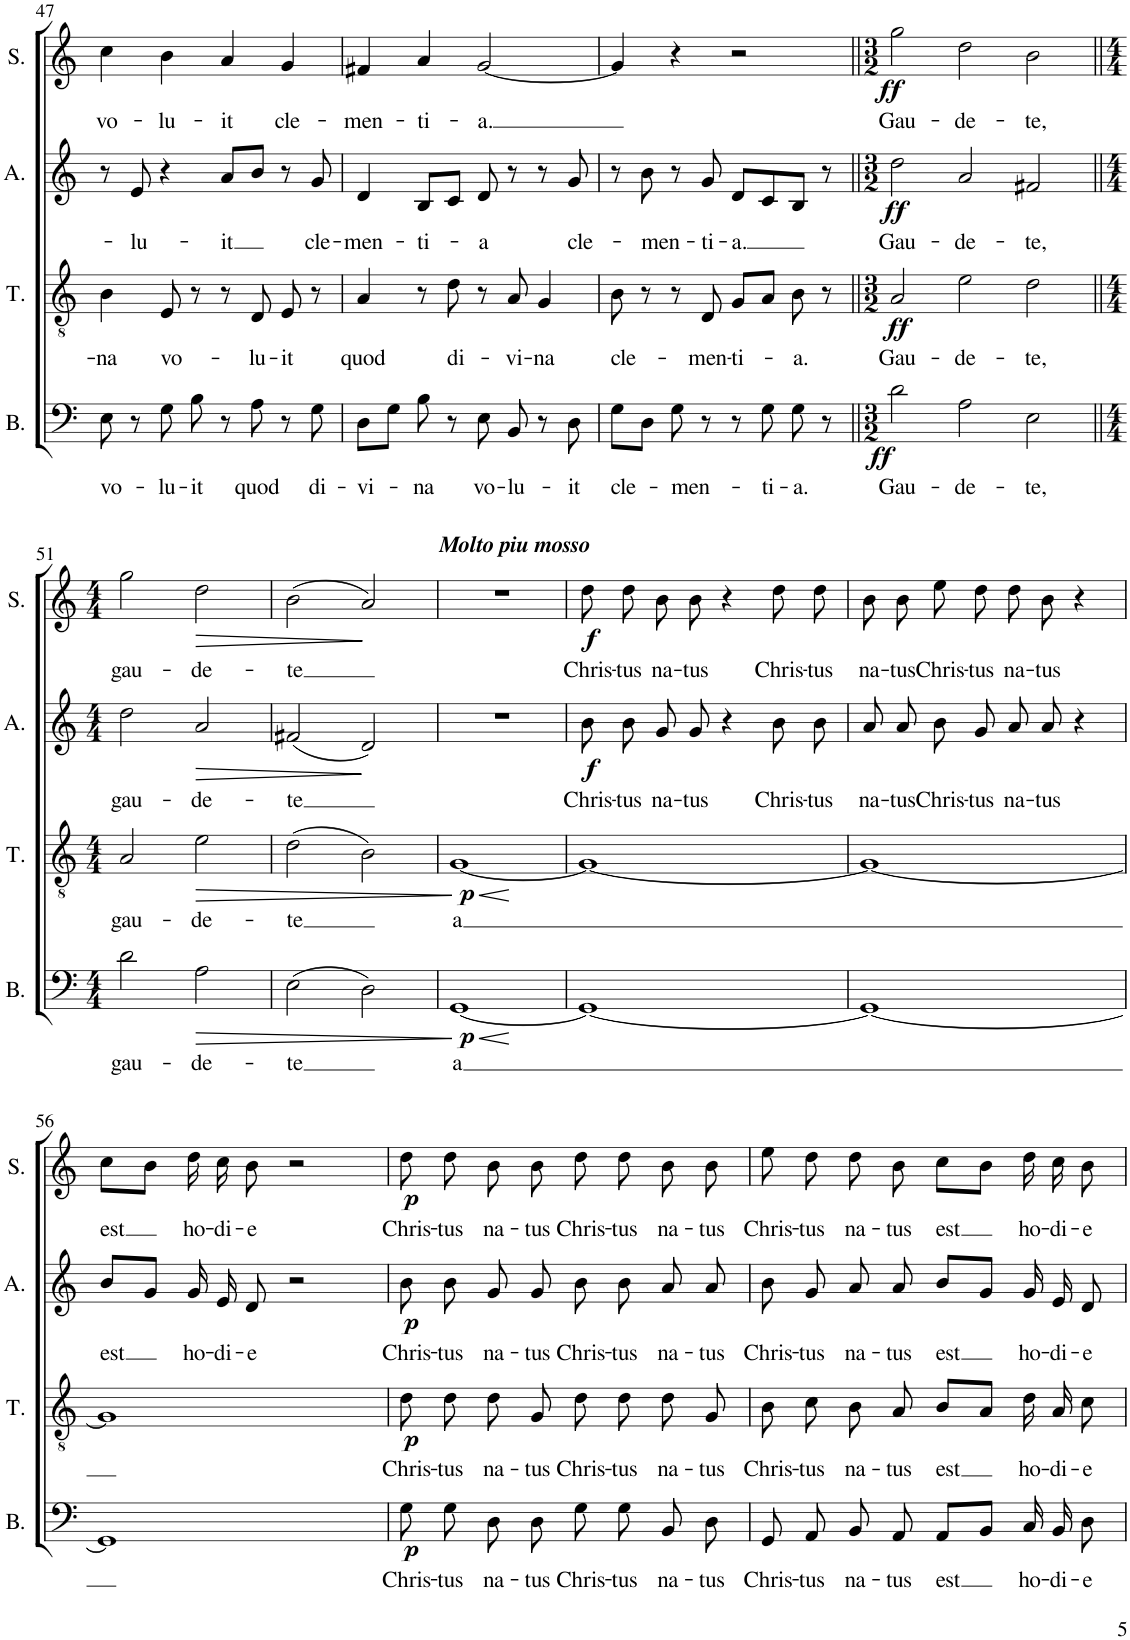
**kern	**text	**dynam	**kern	**text	**dynam	**kern	**text	**dynam	**kern	**text	**dynam
*part4	*part4	*part4	*part3	*part3	*part3	*part2	*part2	*part2	*part1	*part1	*part1
*staff4	*staff4	*staff4	*staff3	*staff3	*staff3	*staff2	*staff2	*staff2	*staff1	*staff1	*staff1
*I"Basse	*	*	*I"Ténor	*	*	*I"Alto	*	*	*I"Soprano	*	*
*I'B.	*	*	*I'T.	*	*	*I'A.	*	*	*I'S.	*	*
!!LO:PB:g=z
*clefF4	*	*	*clefGv2	*	*	*clefG2	*	*	*clefG2	*	*
*k[]	*	*	*k[]	*	*	*k[]	*	*	*k[]	*	*
*M4/4	*	*	*M4/4	*	*	*M4/4	*	*	*M4/4	*	*
=47	=47	=47	=47	=47	=47	=47	=47	=47	=47	=47	=47
!	!LO:LY:b	!	!	!LO:LY:b	!	!	!	!	!	!LO:LY:b	!
8E\	vo-	.	4B\	-na	.	8r	.	.	4cc\	vo-	.
!	!	!	!	!	!	!	!LO:LY:b	!	!	!	!
8r	.	.	.	.	.	8e/	-lu-	.	.	.	.
!	!LO:LY:b	!	!	!LO:LY:b	!	!	!	!	!	!LO:LY:b	!
8G\	-lu-	.	8E/	vo-	.	4r	.	.	4b\	-lu-	.
!	!LO:LY:b	!	!	!	!	!	!	!	!	!	!
8B\	-it	.	8r	.	.	.	.	.	.	.	.
!	!	!	!	!	!	!	!LO:LY:b	!	!	!LO:LY:b	!
8r	.	.	8r	.	.	8a/L	-it	.	4a/	-it	.
!	!LO:LY:b	!	!	!LO:LY:b	!	!	!	!	!	!	!
8A\	quod	.	8D/	-lu-	.	8b/J	.	.	.	.	.
!	!	!	!	!LO:LY:b	!	!	!	!	!	!LO:LY:b	!
8r	.	.	8E/	-it	.	8r	.	.	4g/	cle-	.
!	!LO:LY:b	!	!	!	!	!	!LO:LY:b	!	!	!	!
8G\	di-	.	8r	.	.	8g/	cle-	.	.	.	.
=48	=48	=48	=48	=48	=48	=48	=48	=48	=48	=48	=48
!	!LO:LY:b	!	!	!LO:LY:b	!	!	!LO:LY:b	!	!	!LO:LY:b	!
8D\L	-vi-	.	4A/	quod	.	4d/	-men-	.	4f#X/	-men-	.
8G\J	.	.	.	.	.	.	.	.	.	.	.
!	!LO:LY:b	!	!	!	!	!	!LO:LY:b	!	!	!LO:LY:b	!
8B\	-na	.	8r	.	.	8B/L	-ti-	.	4a/	-ti-	.
!	!	!	!	!LO:LY:b	!	!	!	!	!	!	!
8r	.	.	8d\	di-	.	8c/J	.	.	.	.	.
!	!LO:LY:b	!	!	!	!	!	!LO:LY:b	!	!	!LO:LY:b	!
8E\	vo-	.	8r	.	.	8d/	-a	.	[2g/	-a.	.
!	!LO:LY:b	!	!	!LO:LY:b	!	!	!	!	!	!	!
8BB/	-lu-	.	8A/	-vi-	.	8r	.	.	.	.	.
!	!	!	!	!LO:LY:b	!	!	!	!	!	!	!
8r	.	.	4G/	-na	.	8r	.	.	.	.	.
!	!LO:LY:b	!	!	!	!	!	!LO:LY:b	!	!	!	!
8D\	-it	.	.	.	.	8g/	cle-	.	.	.	.
=49	=49	=49	=49	=49	=49	=49	=49	=49	=49	=49	=49
!	!LO:LY:b	!	!	!LO:LY:b	!	!	!	!	!	!	!
8G\L	cle-	.	8B\	cle-	.	8r	.	.	4g/]	.	.
!	!	!	!	!	!	!	!LO:LY:b	!	!	!	!
8D\J	.	.	8r	.	.	8b\	-men-	.	.	.	.
!	!LO:LY:b	!	!	!	!	!	!	!	!	!	!
8G\	-men-	.	8r	.	.	8r	.	.	4r	.	.
!	!	!	!	!LO:LY:b	!	!	!LO:LY:b	!	!	!	!
8r	.	.	8D/	-men-	.	8g/	-ti-	.	.	.	.
!	!	!	!	!LO:LY:b	!	!	!LO:LY:b	!	!	!	!
8r	.	.	8G/L	-ti-	.	8d/L	-a.	.	2r	.	.
!	!LO:LY:b	!	!	!	!	!	!	!	!	!	!
8G\	-ti-	.	8A/J	.	.	8c/	.	.	.	.	.
!	!LO:LY:b	!	!	!LO:LY:b	!	!	!	!	!	!	!
8G\	-a.	.	8B\	-a.	.	8B/J	.	.	.	.	.
8r	.	.	8r	.	.	8r	.	.	.	.	.
=50||	=50||	=50||	=50||	=50||	=50||	=50||	=50||	=50||	=50||	=50||	=50||
*M3/2	*	*	*M3/2	*	*	*M3/2	*	*	*M3/2	*	*
!	!LO:LY:b	!LO:DY:b	!	!LO:LY:b	!LO:DY:b	!	!LO:LY:b	!LO:DY:b	!	!LO:LY:b	!LO:DY:b
2d\	Gau-	ff	2A/	Gau-	ff	2dd\	Gau-	ff	2gg\	Gau-	ff
!	!LO:LY:b	!	!	!LO:LY:b	!	!	!LO:LY:b	!	!	!LO:LY:b	!
2A\	-de-	.	2e\	-de-	.	2a/	-de-	.	2dd\	-de-	.
!	!LO:LY:b	!	!	!LO:LY:b	!	!	!LO:LY:b	!	!	!LO:LY:b	!
2E\	-te,	.	2d\	-te,	.	2f#X/	-te,	.	2b\	-te,	.
!!LO:LB:g=z
=51||	=51||	=51||	=51||	=51||	=51||	=51||	=51||	=51||	=51||	=51||	=51||
*M4/4	*	*	*M4/4	*	*	*M4/4	*	*	*M4/4	*	*
!	!LO:LY:b	!	!	!LO:LY:b	!	!	!LO:LY:b	!	!	!LO:LY:b	!
2d\	gau-	.	2A/	gau-	.	2dd\	gau-	.	2gg\	gau-	.
!	!LO:LY:b	!LO:HP:b	!	!LO:LY:b	!LO:HP:b	!	!LO:LY:b	!LO:HP:b	!	!LO:LY:b	!LO:HP:b
2A\	-de-	>	2e\	-de-	>	2a/	-de-	>	2dd\	-de-	>
=52	=52	=52	=52	=52	=52	=52	=52	=52	=52	=52	=52
!	!LO:LY:b	!	!	!LO:LY:b	!	!	!LO:LY:b	!	!	!LO:LY:b	!
(2E\	-te	.	(2d\	-te	.	(2f#X/	-te	.	(2b\	-te	.
2D\)	.	.	2B\)	.	.	2d/)	.	.	2a/)	.	.
.	.	]	.	.	]	.	.	]	.	.	]
=53	=53	=53	=53	=53	=53	=53	=53	=53	=53	=53	=53
!	!	!	!	!	!	!	!	!	!LO:TX:a:Bi:t=Molto piu mosso	!	!
!	!LO:LY:b	!LO:HP:b	!	!LO:LY:b	!LO:HP:b	!	!	!	!	!	!
!	!	!LO:DY:n=1:b	!	!	!LO:DY:n=1:b	!	!	!	!	!	!
[1GG	a	< p	[1G	a	< p	1r	.	.	1r	.	.
.	.	[	.	.	[	.	.	.	.	.	.
=54	=54	=54	=54	=54	=54	=54	=54	=54	=54	=54	=54
!	!	!	!	!	!	!	!LO:LY:b	!LO:DY:b	!	!LO:LY:b	!LO:DY:b
1GG_	.	.	1G_	.	.	8b\	Chris-	f	8dd\	Chris-	f
!	!	!	!	!	!	!	!LO:LY:b	!	!	!LO:LY:b	!
.	.	.	.	.	.	8b\	-tus	.	8dd\	-tus	.
!	!	!	!	!	!	!	!LO:LY:b	!	!	!LO:LY:b	!
.	.	.	.	.	.	8g/	na-	.	8b\	na-	.
!	!	!	!	!	!	!	!LO:LY:b	!	!	!LO:LY:b	!
.	.	.	.	.	.	8g/	-tus	.	8b\	-tus	.
.	.	.	.	.	.	4r	.	.	4r	.	.
!	!	!	!	!	!	!	!LO:LY:b	!	!	!LO:LY:b	!
.	.	.	.	.	.	8b\	Chris-	.	8dd\	Chris-	.
!	!	!	!	!	!	!	!LO:LY:b	!	!	!LO:LY:b	!
.	.	.	.	.	.	8b\	-tus	.	8dd\	-tus	.
=55	=55	=55	=55	=55	=55	=55	=55	=55	=55	=55	=55
!	!	!	!	!	!	!	!LO:LY:b	!	!	!LO:LY:b	!
1GG_	.	.	1G_	.	.	8a/	na-	.	8b\	na-	.
!	!	!	!	!	!	!	!LO:LY:b	!	!	!LO:LY:b	!
.	.	.	.	.	.	8a/	-tus	.	8b\	-tus	.
!	!	!	!	!	!	!	!LO:LY:b	!	!	!LO:LY:b	!
.	.	.	.	.	.	8b\	Chris-	.	8ee\	Chris-	.
!	!	!	!	!	!	!	!LO:LY:b	!	!	!LO:LY:b	!
.	.	.	.	.	.	8g/	-tus	.	8dd\	-tus	.
!	!	!	!	!	!	!	!LO:LY:b	!	!	!LO:LY:b	!
.	.	.	.	.	.	8a/	na-	.	8dd\	na-	.
!	!	!	!	!	!	!	!LO:LY:b	!	!	!LO:LY:b	!
.	.	.	.	.	.	8a/	-tus	.	8b\	-tus	.
.	.	.	.	.	.	4r	.	.	4r	.	.
!!LO:LB:g=z
=56	=56	=56	=56	=56	=56	=56	=56	=56	=56	=56	=56
!	!	!	!	!	!	!	!LO:LY:b	!	!	!LO:LY:b	!
1GG]	.	.	1G]	.	.	8b/L	est	.	8cc\L	est	.
.	.	.	.	.	.	8g/J	.	.	8b\J	.	.
!	!	!	!	!	!	!	!LO:LY:b	!	!	!LO:LY:b	!
.	.	.	.	.	.	16g/	ho-	.	16dd\	ho-	.
!	!	!	!	!	!	!	!LO:LY:b	!	!	!LO:LY:b	!
.	.	.	.	.	.	16e/	-di-	.	16cc\	-di-	.
!	!	!	!	!	!	!	!LO:LY:b	!	!	!LO:LY:b	!
.	.	.	.	.	.	8d/	-e	.	8b\	-e	.
.	.	.	.	.	.	2r	.	.	2r	.	.
=57	=57	=57	=57	=57	=57	=57	=57	=57	=57	=57	=57
!	!LO:LY:b	!LO:DY:b	!	!LO:LY:b	!LO:DY:b	!	!LO:LY:b	!LO:DY:b	!	!LO:LY:b	!LO:DY:b
8G\	Chris-	p	8d\	Chris-	p	8b\	Chris-	p	8dd\	Chris-	p
!	!LO:LY:b	!	!	!LO:LY:b	!	!	!LO:LY:b	!	!	!LO:LY:b	!
8G\	-tus	.	8d\	-tus	.	8b\	-tus	.	8dd\	-tus	.
!	!LO:LY:b	!	!	!LO:LY:b	!	!	!LO:LY:b	!	!	!LO:LY:b	!
8D\	na-	.	8d\	na-	.	8g/	na-	.	8b\	na-	.
!	!LO:LY:b	!	!	!LO:LY:b	!	!	!LO:LY:b	!	!	!LO:LY:b	!
8D\	-tus	.	8G/	-tus	.	8g/	-tus	.	8b\	-tus	.
!	!LO:LY:b	!	!	!LO:LY:b	!	!	!LO:LY:b	!	!	!LO:LY:b	!
8G\	Chris-	.	8d\	Chris-	.	8b\	Chris-	.	8dd\	Chris-	.
!	!LO:LY:b	!	!	!LO:LY:b	!	!	!LO:LY:b	!	!	!LO:LY:b	!
8G\	-tus	.	8d\	-tus	.	8b\	-tus	.	8dd\	-tus	.
!	!LO:LY:b	!	!	!LO:LY:b	!	!	!LO:LY:b	!	!	!LO:LY:b	!
8BB/	na-	.	8d\	na-	.	8a/	na-	.	8b\	na-	.
!	!LO:LY:b	!	!	!LO:LY:b	!	!	!LO:LY:b	!	!	!LO:LY:b	!
8D\	-tus	.	8G/	-tus	.	8a/	-tus	.	8b\	-tus	.
=58	=58	=58	=58	=58	=58	=58	=58	=58	=58	=58	=58
!	!LO:LY:b	!	!	!LO:LY:b	!	!	!LO:LY:b	!	!	!LO:LY:b	!
8GG/	Chris-	.	8B\	Chris-	.	8b\	Chris-	.	8ee\	Chris-	.
!	!LO:LY:b	!	!	!LO:LY:b	!	!	!LO:LY:b	!	!	!LO:LY:b	!
8AA/	-tus	.	8c\	-tus	.	8g/	-tus	.	8dd\	-tus	.
!	!LO:LY:b	!	!	!LO:LY:b	!	!	!LO:LY:b	!	!	!LO:LY:b	!
8BB/	na-	.	8B\	na-	.	8a/	na-	.	8dd\	na-	.
!	!LO:LY:b	!	!	!LO:LY:b	!	!	!LO:LY:b	!	!	!LO:LY:b	!
8AA/	-tus	.	8A/	-tus	.	8a/	-tus	.	8b\	-tus	.
!	!LO:LY:b	!	!	!LO:LY:b	!	!	!LO:LY:b	!	!	!LO:LY:b	!
8AA/L	est	.	8B/L	est	.	8b/L	est	.	8cc\L	est	.
8BB/J	.	.	8A/J	.	.	8g/J	.	.	8b\J	.	.
!	!LO:LY:b	!	!	!LO:LY:b	!	!	!LO:LY:b	!	!	!LO:LY:b	!
16C/	ho-	.	16d\	ho-	.	16g/	ho-	.	16dd\	ho-	.
!	!LO:LY:b	!	!	!LO:LY:b	!	!	!LO:LY:b	!	!	!LO:LY:b	!
16BB/	-di-	.	16A/	-di-	.	16e/	-di-	.	16cc\	-di-	.
!	!LO:LY:b	!	!	!LO:LY:b	!	!	!LO:LY:b	!	!	!LO:LY:b	!
8D\	-e	.	8c\	-e	.	8d/	-e	.	8b\	-e	.
=	=	=	=	=	=	=	=	=	=	=	=
*-	*-	*-	*-	*-	*-	*-	*-	*-	*-	*-	*-
